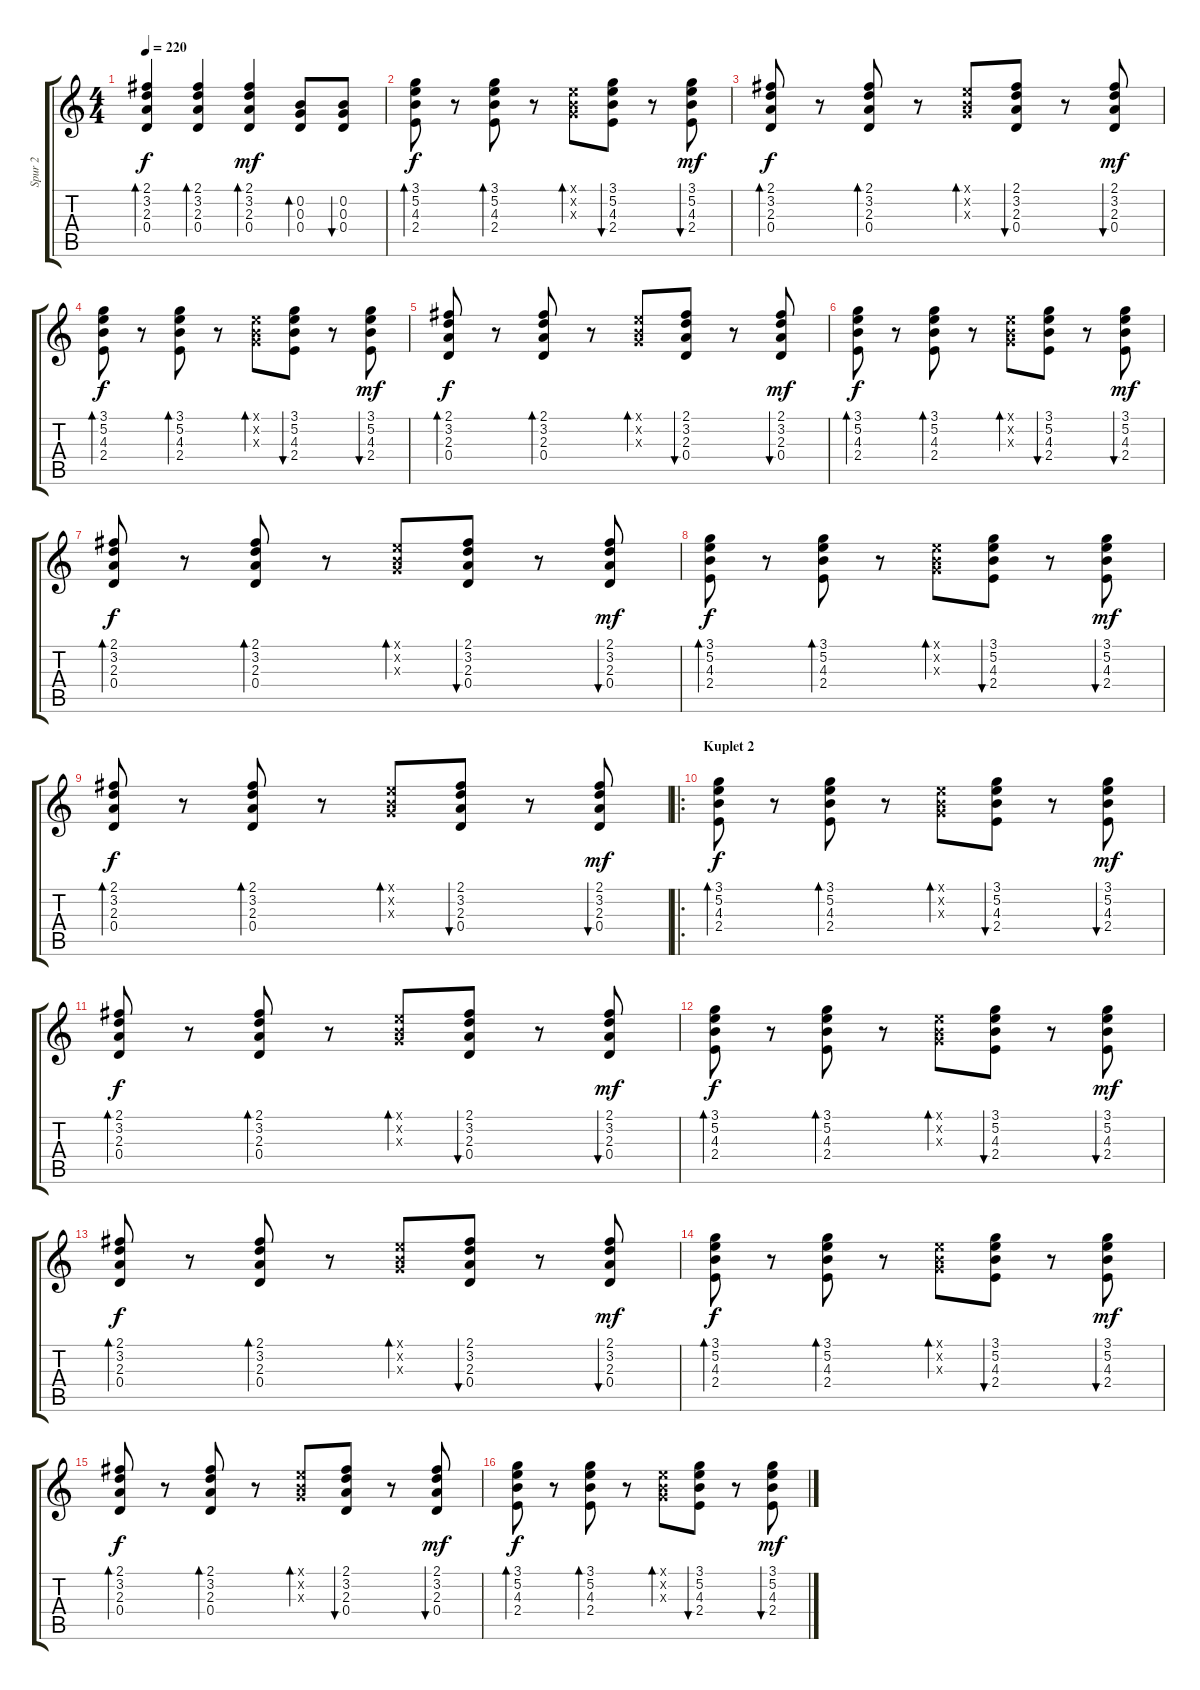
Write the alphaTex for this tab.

\track ("Spur 2" "Spur 2") {instrument acousticguitarsteel}
\staff {score tabs}
\tuning (E4 B3 G3 D3 A2 E2) {hide}
\ts (4 4)
\tempo 220
\clef g2
\ks c
(2.1 3.2 2.3 0.4).4{bd 60 dy f} (2.1 3.2 2.3 0.4).4{bd 30} (2.1 3.2 2.3 0.4).4{bd 60 dy mf} (0.2 0.3 0.4).8{bd 30} (0.2 0.3 0.4).8{bu 30} |
(3.1 5.2 4.3 2.4).8{bd 30 dy f} r.8 (3.1 5.2 4.3 2.4).8{bd 30} r.8 (0.1{x} 0.2{x} 0.3{x}).8{bd 30} (3.1 5.2 4.3 2.4).8{bu 30} r.8 (3.1 5.2 4.3 2.4).8{bu 30 dy mf} |
(2.1 3.2 2.3 0.4).8{bd 30 dy f} r.8 (2.1 3.2 2.3 0.4).8{bd 30} r.8 (0.1{x} 0.2{x} 0.3{x}).8{bd 30} (2.1 3.2 2.3 0.4).8{bu 30} r.8 (2.1 3.2 2.3 0.4).8{bu 30 dy mf} |
(3.1 5.2 4.3 2.4).8{bd 30 dy f} r.8 (3.1 5.2 4.3 2.4).8{bd 30} r.8 (0.1{x} 0.2{x} 0.3{x}).8{bd 30} (3.1 5.2 4.3 2.4).8{bu 30} r.8 (3.1 5.2 4.3 2.4).8{bu 30 dy mf} |
(2.1 3.2 2.3 0.4).8{bd 30 dy f} r.8 (2.1 3.2 2.3 0.4).8{bd 30} r.8 (0.1{x} 0.2{x} 0.3{x}).8{bd 30} (2.1 3.2 2.3 0.4).8{bu 30} r.8 (2.1 3.2 2.3 0.4).8{bu 30 dy mf} |
(3.1 5.2 4.3 2.4).8{bd 30 dy f} r.8 (3.1 5.2 4.3 2.4).8{bd 30} r.8 (0.1{x} 0.2{x} 0.3{x}).8{bd 30} (3.1 5.2 4.3 2.4).8{bu 30} r.8 (3.1 5.2 4.3 2.4).8{bu 30 dy mf} |
(2.1 3.2 2.3 0.4).8{bd 30 dy f} r.8 (2.1 3.2 2.3 0.4).8{bd 30} r.8 (0.1{x} 0.2{x} 0.3{x}).8{bd 30} (2.1 3.2 2.3 0.4).8{bu 30} r.8 (2.1 3.2 2.3 0.4).8{bu 30 dy mf} |
(3.1 5.2 4.3 2.4).8{bd 30 dy f} r.8 (3.1 5.2 4.3 2.4).8{bd 30} r.8 (0.1{x} 0.2{x} 0.3{x}).8{bd 30} (3.1 5.2 4.3 2.4).8{bu 30} r.8 (3.1 5.2 4.3 2.4).8{bu 30 dy mf} |
(2.1 3.2 2.3 0.4).8{bd 30 dy f} r.8 (2.1 3.2 2.3 0.4).8{bd 30} r.8 (0.1{x} 0.2{x} 0.3{x}).8{bd 30} (2.1 3.2 2.3 0.4).8{bu 30} r.8 (2.1 3.2 2.3 0.4).8{bu 30 dy mf} |
\ro
\section ("" "Kuplet 2")
(3.1 5.2 4.3 2.4).8{bd 30 dy f} r.8 (3.1 5.2 4.3 2.4).8{bd 30} r.8 (0.1{x} 0.2{x} 0.3{x}).8{bd 30} (3.1 5.2 4.3 2.4).8{bu 30} r.8 (3.1 5.2 4.3 2.4).8{bu 30 dy mf} |
(2.1 3.2 2.3 0.4).8{bd 30 dy f} r.8 (2.1 3.2 2.3 0.4).8{bd 30} r.8 (0.1{x} 0.2{x} 0.3{x}).8{bd 30} (2.1 3.2 2.3 0.4).8{bu 30} r.8 (2.1 3.2 2.3 0.4).8{bu 30 dy mf} |
(3.1 5.2 4.3 2.4).8{bd 30 dy f} r.8 (3.1 5.2 4.3 2.4).8{bd 30} r.8 (0.1{x} 0.2{x} 0.3{x}).8{bd 30} (3.1 5.2 4.3 2.4).8{bu 30} r.8 (3.1 5.2 4.3 2.4).8{bu 30 dy mf} |
(2.1 3.2 2.3 0.4).8{bd 30 dy f} r.8 (2.1 3.2 2.3 0.4).8{bd 30} r.8 (0.1{x} 0.2{x} 0.3{x}).8{bd 30} (2.1 3.2 2.3 0.4).8{bu 30} r.8 (2.1 3.2 2.3 0.4).8{bu 30 dy mf} |
(3.1 5.2 4.3 2.4).8{bd 30 dy f} r.8 (3.1 5.2 4.3 2.4).8{bd 30} r.8 (0.1{x} 0.2{x} 0.3{x}).8{bd 30} (3.1 5.2 4.3 2.4).8{bu 30} r.8 (3.1 5.2 4.3 2.4).8{bu 30 dy mf} |
(2.1 3.2 2.3 0.4).8{bd 30 dy f} r.8 (2.1 3.2 2.3 0.4).8{bd 30} r.8 (0.1{x} 0.2{x} 0.3{x}).8{bd 30} (2.1 3.2 2.3 0.4).8{bu 30} r.8 (2.1 3.2 2.3 0.4).8{bu 30 dy mf} |
(3.1 5.2 4.3 2.4).8{bd 30 dy f} r.8 (3.1 5.2 4.3 2.4).8{bd 30} r.8 (0.1{x} 0.2{x} 0.3{x}).8{bd 30} (3.1 5.2 4.3 2.4).8{bu 30} r.8 (3.1 5.2 4.3 2.4).8{bu 30 dy mf}
